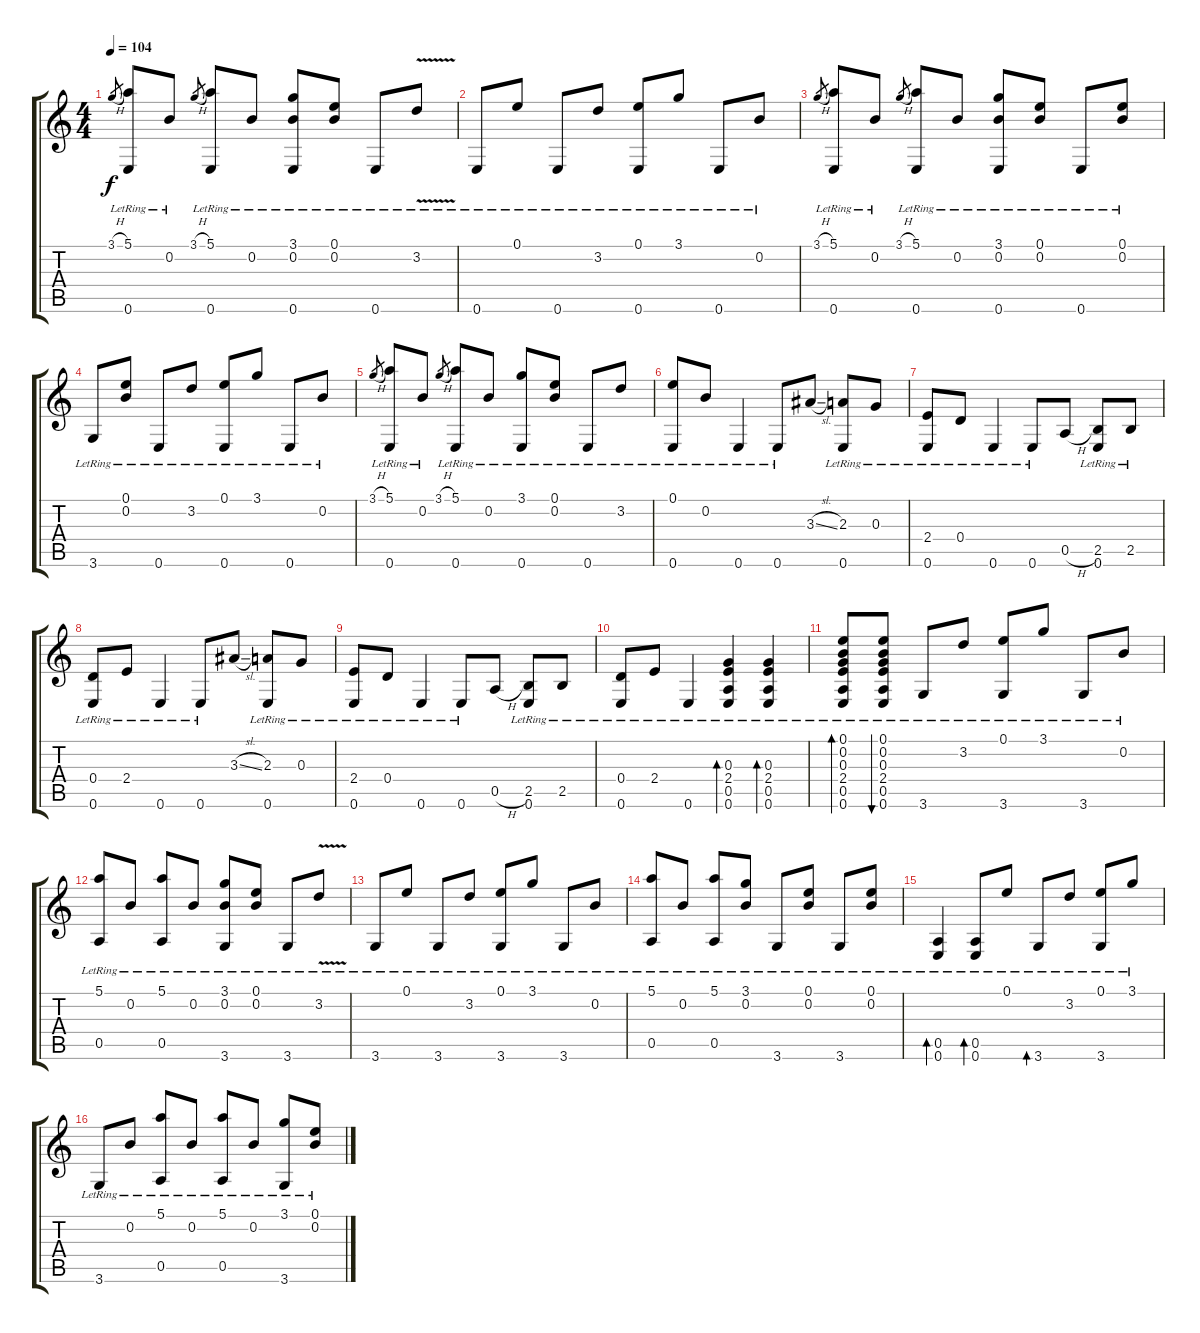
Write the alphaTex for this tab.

\track "" {instrument acousticguitarsteel}
\staff {score tabs}
\tuning (E4 B3 G3 D3 A2 E2) {hide}
\ts (4 4)
\tempo 104
\clef g2
\ks c
3.1{h}.8{gr dy f} (5.1{lr} 0.6{lr}).8 0.2{lr}.8 3.1{h}.8{gr} (5.1{lr} 0.6{lr}).8 0.2{lr}.8 (3.1{lr} 0.2{lr} 0.6{lr}).8 (0.1{lr} 0.2{lr}).8 0.6{lr}.8 3.2{v lr}.8 |
0.6{lr}.8 0.1{lr}.8 0.6{lr}.8 3.2{lr}.8 (0.1{lr} 0.6{lr}).8 3.1{lr}.8 0.6{lr}.8 0.2{lr}.8 |
3.1{h}.8{gr} (5.1{lr} 0.6{lr}).8 0.2{lr}.8 3.1{h}.8{gr} (5.1{lr} 0.6{lr}).8 0.2{lr}.8 (3.1{lr} 0.2{lr} 0.6{lr}).8 (0.1{lr} 0.2{lr}).8 0.6{lr}.8 (0.1{lr} 0.2{lr}).8 |
3.6{lr}.8 (0.1{lr} 0.2{lr}).8 0.6{lr}.8 3.2{lr}.8 (0.1{lr} 0.6{lr}).8 3.1{lr}.8 0.6{lr}.8 0.2{lr}.8 |
3.1{h}.8{gr} (5.1{lr} 0.6{lr}).8 0.2{lr}.8 3.1{h}.8{gr} (5.1{lr} 0.6{lr}).8 0.2{lr}.8 (3.1{lr} 0.6{lr}).8 (0.1{lr} 0.2{lr}).8 0.6{lr}.8 3.2{lr}.8 |
(0.1{lr} 0.6{lr}).8 0.2{lr}.8 0.6{lr}.4 0.6{lr}.8 3.3{sl}.8 (2.3{lr} 0.6{lr}).8 0.3{lr}.8 |
(2.4{lr} 0.6{lr}).8 0.4{lr}.8 0.6{lr}.4 0.6{lr}.8 0.5{h}.8 (2.5{lr} 0.6{lr}).8 2.5{lr}.8 |
(0.4{lr} 0.6{lr}).8 2.4{lr}.8 0.6{lr}.4 0.6{lr}.8 3.3{sl}.8 (2.3{lr} 0.6{lr}).8 0.3{lr}.8 |
(2.4{lr} 0.6{lr}).8 0.4{lr}.8 0.6{lr}.4 0.6{lr}.8 0.5{h}.8 (2.5{lr} 0.6{lr}).8 2.5{lr}.8 |
(0.4{lr} 0.6{lr}).8 2.4{lr}.8 0.6{lr}.4 (0.3{lr} 2.4{lr} 0.5{lr} 0.6{lr}).4{bd 60} (0.3{lr} 2.4{lr} 0.5{lr} 0.6{lr}).4{bd 60} |
(0.1{lr} 0.2{lr} 0.3{lr} 2.4{lr} 0.5{lr} 0.6{lr}).8{bd 60} (0.1{lr} 0.2{lr} 0.3{lr} 2.4{lr} 0.5{lr} 0.6{lr}).8{bu 60} 3.6{lr}.8 3.2{lr}.8 (0.1{lr} 3.6{lr}).8 3.1{lr}.8 3.6{lr}.8 0.2{lr}.8 |
(5.1{lr} 0.5{lr}).8 0.2{lr}.8 (5.1{lr} 0.5{lr}).8 0.2{lr}.8 (3.1{lr} 0.2{lr} 3.6{lr}).8 (0.1{lr} 0.2{lr}).8 3.6{lr}.8 3.2{v lr}.8 |
3.6{lr}.8 0.1{lr}.8 3.6{lr}.8 3.2{lr}.8 (0.1{lr} 3.6{lr}).8 3.1{lr}.8 3.6{lr}.8 0.2{lr}.8 |
(5.1{lr} 0.5{lr}).8 0.2{lr}.8 (5.1{lr} 0.5{lr}).8 (3.1{lr} 0.2{lr}).8 3.6{lr}.8 (0.1{lr} 0.2{lr}).8 3.6{lr}.8 (0.1{lr} 0.2{lr}).8 |
(0.5{lr} 0.6{lr}).4{bd 60} (0.5{lr} 0.6{lr}).8{bd 60} 0.1{lr}.8 3.6{lr}.8{bd 60} 3.2{lr}.8 (0.1{lr} 3.6{lr}).8 3.1{lr}.8 |
3.6{lr}.8 0.2{lr}.8 (5.1{lr} 0.5{lr}).8 0.2{lr}.8 (5.1{lr} 0.5{lr}).8 0.2{lr}.8 (3.1{lr} 3.6{lr}).8 (0.1{lr} 0.2{lr}).8
